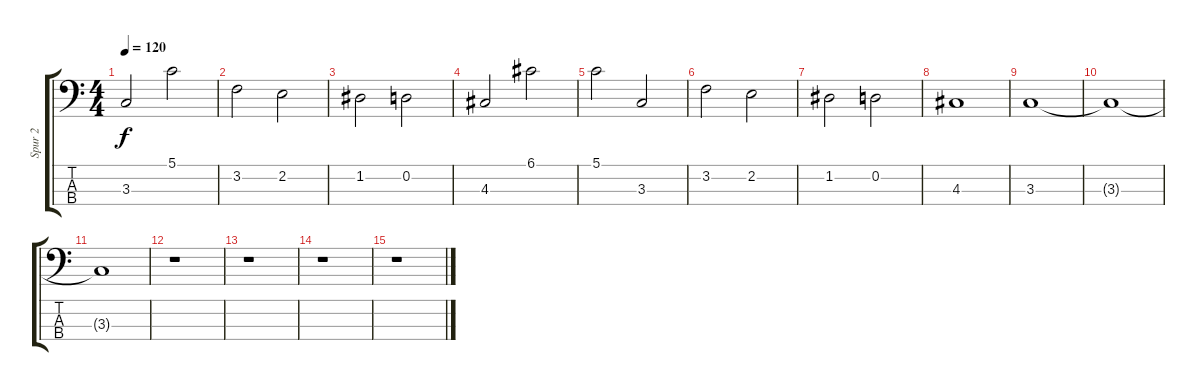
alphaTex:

\track ("Spur 2" "Spur 2") {instrument acousticbass}
\staff {score tabs}
\tuning (G2 D2 A1 E1) {hide}
\ts (4 4)
\tempo 120
\clef f4
\ks c
3.3.2{dy f} 5.1.2 |
3.2.2 2.2.2 |
1.2.2 0.2.2 |
4.3.2 6.1.2 |
5.1.2 3.3.2 |
3.2.2 2.2.2 |
1.2.2 0.2.2 |
4.3.1 |
3.3.1 |
3.3{t}.1 |
3.3{t}.1 |
r.1 |
r.1 |
r.1 |
r.1
